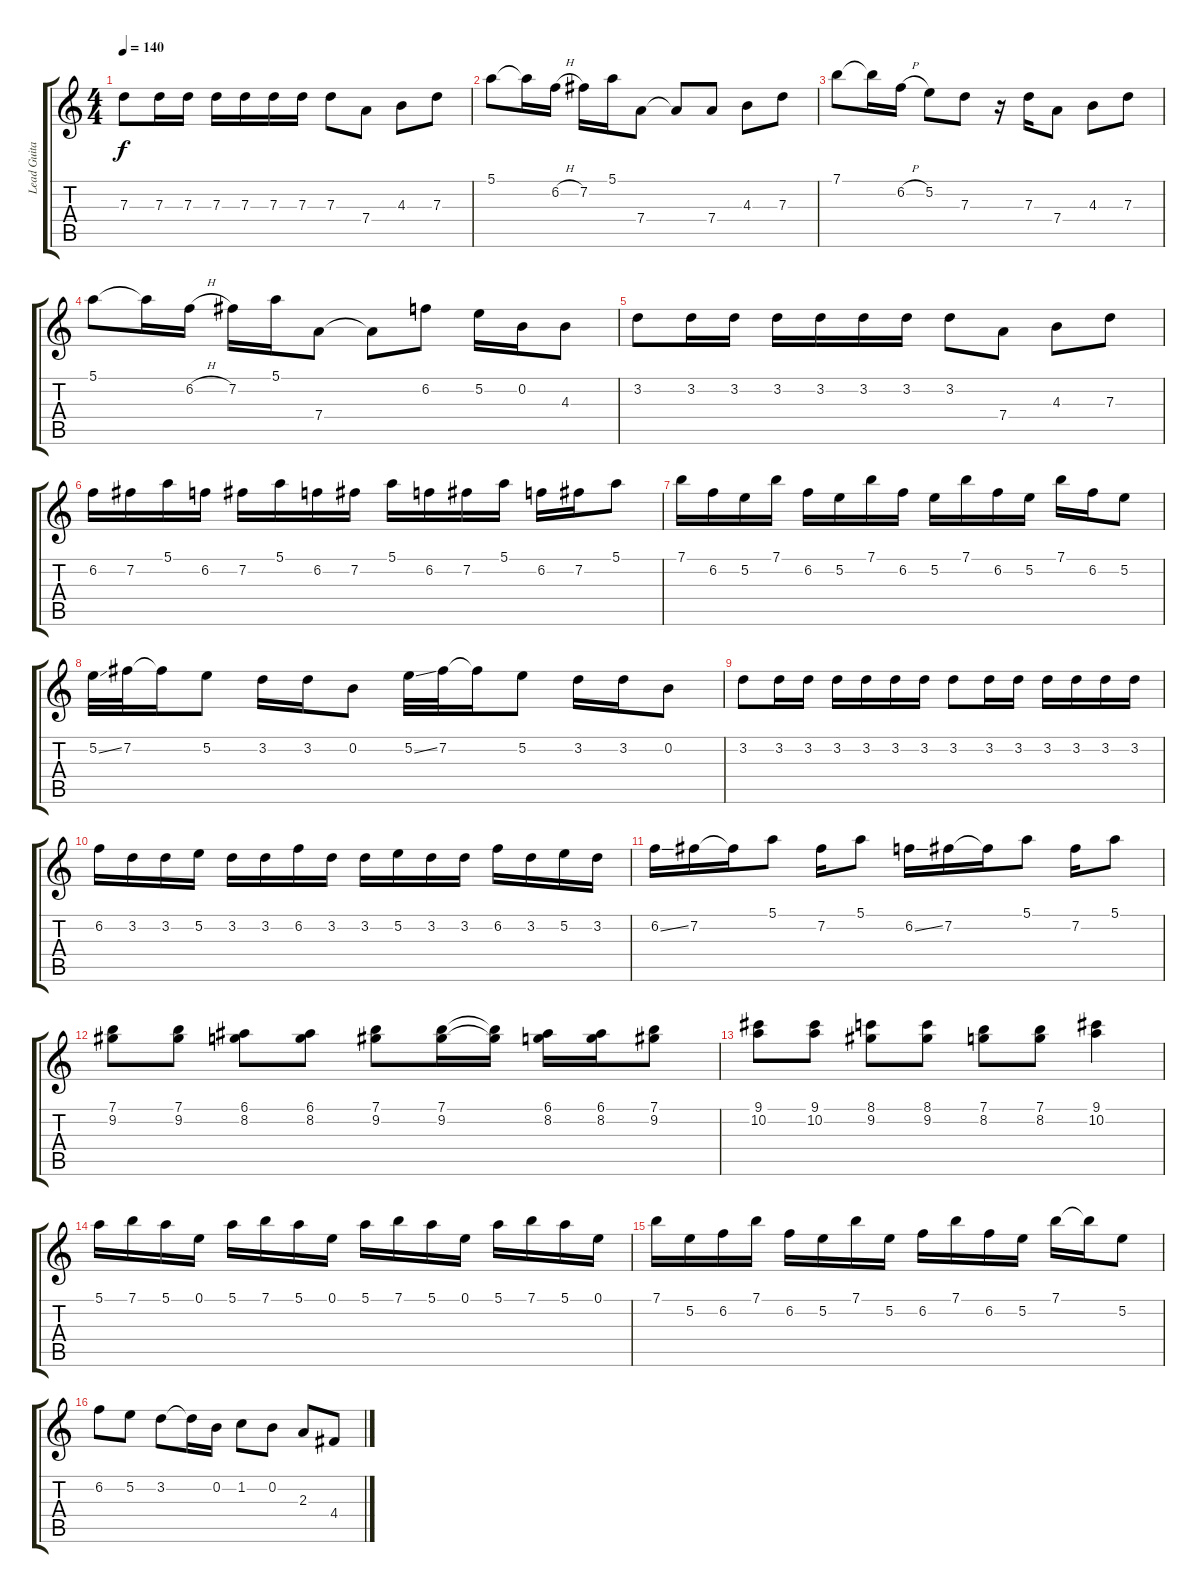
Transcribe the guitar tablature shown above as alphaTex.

\track ("Lead Guitar" "Lead Guita") {instrument acousticguitarsteel}
\staff {score tabs}
\tuning (E4 B3 G3 D3 A2 E2) {hide}
\ts (4 4)
\tempo 140
\clef g2
\ks c
7.3.8{dy f} 7.3.16 7.3.16 7.3.16 7.3.16 7.3.16 7.3.16 7.3.8 7.4.8 4.3.8 7.3.8 |
5.1.8 5.1{t}.16 6.2{h}.16 7.2.16 5.1.16 7.4.8 7.4{t}.8 7.4.8 4.3.8 7.3.8 |
7.1.8 7.1{t}.16 6.2{h}.16 5.2.8 7.3.8 r.16 7.3.16 7.4.8 4.3.8 7.3.8 |
5.1.8 5.1{t}.16 6.2{h}.16 7.2.16 5.1.16 7.4.8 7.4{t}.8 6.2.8 5.2.16 0.2.16 4.3.8 |
3.2.8 3.2.16 3.2.16 3.2.16 3.2.16 3.2.16 3.2.16 3.2.8 7.4.8 4.3.8 7.3.8 |
6.2.16 7.2.16 5.1.16 6.2.16 7.2.16 5.1.16 6.2.16 7.2.16 5.1.16 6.2.16 7.2.16 5.1.16 6.2.16 7.2.16 5.1.8 |
7.1.16 6.2.16 5.2.16 7.1.16 6.2.16 5.2.16 7.1.16 6.2.16 5.2.16 7.1.16 6.2.16 5.2.16 7.1.16 6.2.16 5.2.8 |
5.2{ss}.32 7.2.32 7.2{t}.16 5.2.8 3.2.16 3.2.16 0.2.8 5.2{ss}.32 7.2.32 7.2{t}.16 5.2.8 3.2.16 3.2.16 0.2.8 |
3.2.8 3.2.16 3.2.16 3.2.16 3.2.16 3.2.16 3.2.16 3.2.8 3.2.16 3.2.16 3.2.16 3.2.16 3.2.16 3.2.16 |
6.2.16 3.2.16 3.2.16 5.2.16 3.2.16 3.2.16 6.2.16 3.2.16 3.2.16 5.2.16 3.2.16 3.2.16 6.2.16 3.2.16 5.2.16 3.2.16 |
6.2{ss}.16 7.2.16 7.2{t}.16 5.1.8 7.2.16 5.1.8 6.2{ss}.16 7.2.16 7.2{t}.16 5.1.8 7.2.16 5.1.8 |
(7.1 9.2).8 (7.1 9.2).8 (6.1 8.2).8 (6.1 8.2).8 (7.1 9.2).8 (7.1 9.2).16 (7.1{t} 9.2{t}).16 (6.1 8.2).16 (6.1 8.2).16 (7.1 9.2).8 |
(9.1 10.2).8 (9.1 10.2).8 (8.1 9.2).8 (8.1 9.2).8 (7.1 8.2).8 (7.1 8.2).8 (9.1 10.2).4 |
5.1.16 7.1.16 5.1.16 0.1.16 5.1.16 7.1.16 5.1.16 0.1.16 5.1.16 7.1.16 5.1.16 0.1.16 5.1.16 7.1.16 5.1.16 0.1.16 |
7.1.16 5.2.16 6.2.16 7.1.16 6.2.16 5.2.16 7.1.16 5.2.16 6.2.16 7.1.16 6.2.16 5.2.16 7.1.16 7.1{t}.16 5.2.8 |
6.2.8 5.2.8 3.2.8 3.2{t}.16 0.2.16 1.2.8 0.2.8 2.3.8 4.4.8
